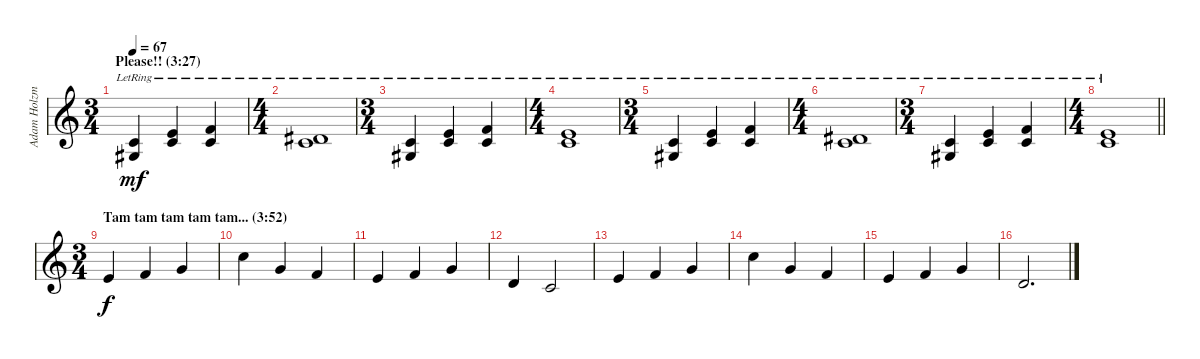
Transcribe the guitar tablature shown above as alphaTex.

\track ("Adam Holzman (Staff 1)" "Adam Holzm") {instrument acousticgrandpiano}
\staff {score}
\tuning (E4 B3 G3 D3 A2 E2 B1) {hide}
\ts (3 4)
\section ("" "Please!! (3:27)")
\tempo 67
\clef g2
\ks c
(1.2{lr} 1.3{lr}).4{dy mf} (5.2{lr} 5.3{lr}).4 (6.2{lr} 5.3{lr}).4 |
\ts (4 4)
(4.2{lr} 5.3{lr}).1 |
\ts (3 4)
(1.2{lr} 1.3{lr}).4 (5.2{lr} 5.3{lr}).4 (6.2{lr} 5.3{lr}).4 |
\ts (4 4)
(5.2{lr} 5.3{lr}).1 |
\ts (3 4)
(1.2{lr} 1.3{lr}).4 (5.2{lr} 5.3{lr}).4 (6.2{lr} 5.3{lr}).4 |
\ts (4 4)
(4.2{lr} 5.3{lr}).1 |
\ts (3 4)
(1.2{lr} 1.3{lr}).4 (5.2{lr} 5.3{lr}).4 (6.2{lr} 5.3{lr}).4 |
\ts (4 4)
\barLineRight lightlight
(5.2{lr} 5.3{lr}).1 |
\ts (3 4)
\section ("" "Tam tam tam tam tam... (3:52)")
9.3.4{dy f} 10.3.4 12.3.4 |
17.3.4 12.3.4 10.3.4 |
9.3.4 10.3.4 12.3.4 |
7.3.4 5.3.2 |
9.3.4 10.3.4 12.3.4 |
17.3.4 12.3.4 10.3.4 |
9.3.4 10.3.4 12.3.4 |
7.3.2{d}
